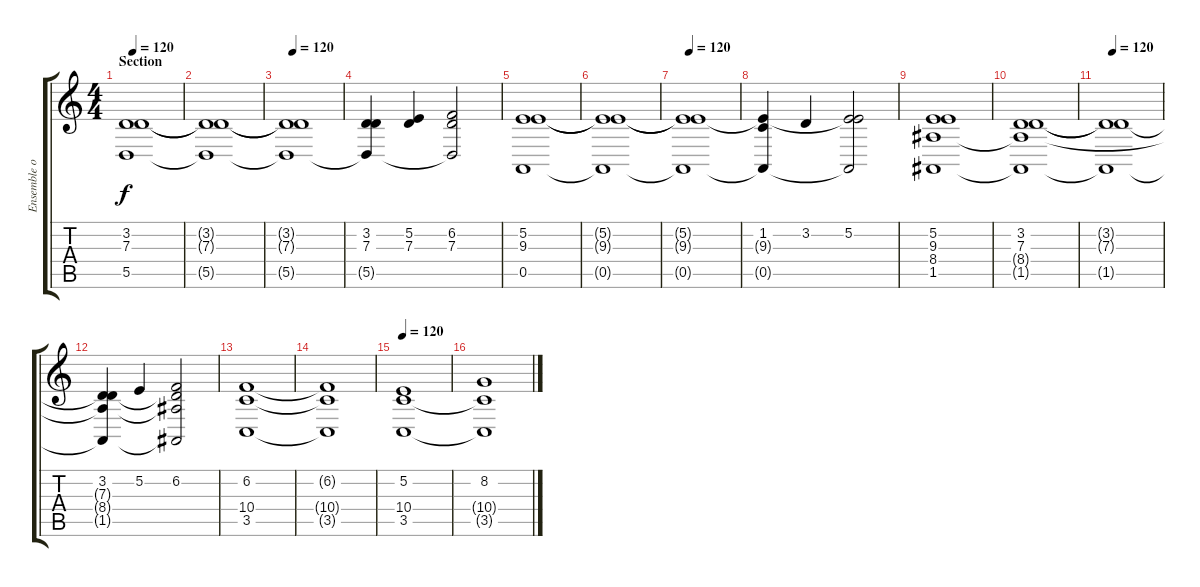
\track ("Ensemble of silence" "Ensemble o") {instrument stringensemble1}
\staff {score tabs}
\tuning (E4 B3 G3 D3 A2 E2) {hide}
\ts (4 4)
\section ("" "Section")
\tempo 120
\clef g2
\ks c
(3.2 7.3 5.5).1{dy f} |
(3.2{t} 7.3{t} 5.5{t}).1 |
\tempo 120
(3.2{t} 7.3{t} 5.5{t}).1 |
(3.2 7.3 5.5{t}).4 (5.2 7.3).4 (6.2 7.3 5.5{t}).2 |
(5.2 9.3 0.5).1 |
(5.2{t} 9.3{t} 0.5{t}).1 |
\tempo 120
(5.2{t} 9.3{t} 0.5{t}).1 |
(1.2 9.3{t} 0.5{t}).4 3.2.4 (5.2 9.3{t} 0.5{t}).2 |
(5.2 9.3 8.4 1.5).1 |
(3.2 7.3 8.4{t} 1.5{t}).1 |
\tempo 120
(3.2{t} 7.3{t} 1.5{t}).1 |
(3.2 7.3{t} 8.4{t} 1.5{t}).4 5.2.4 (6.2 7.3{t} 8.4{t} 1.5{t}).2 |
(6.2 10.4 3.5).1 |
(6.2{t} 10.4{t} 3.5{t}).1 |
\tempo 120
(5.2 10.4 3.5).1 |
(8.2 10.4{t} 3.5{t}).1
